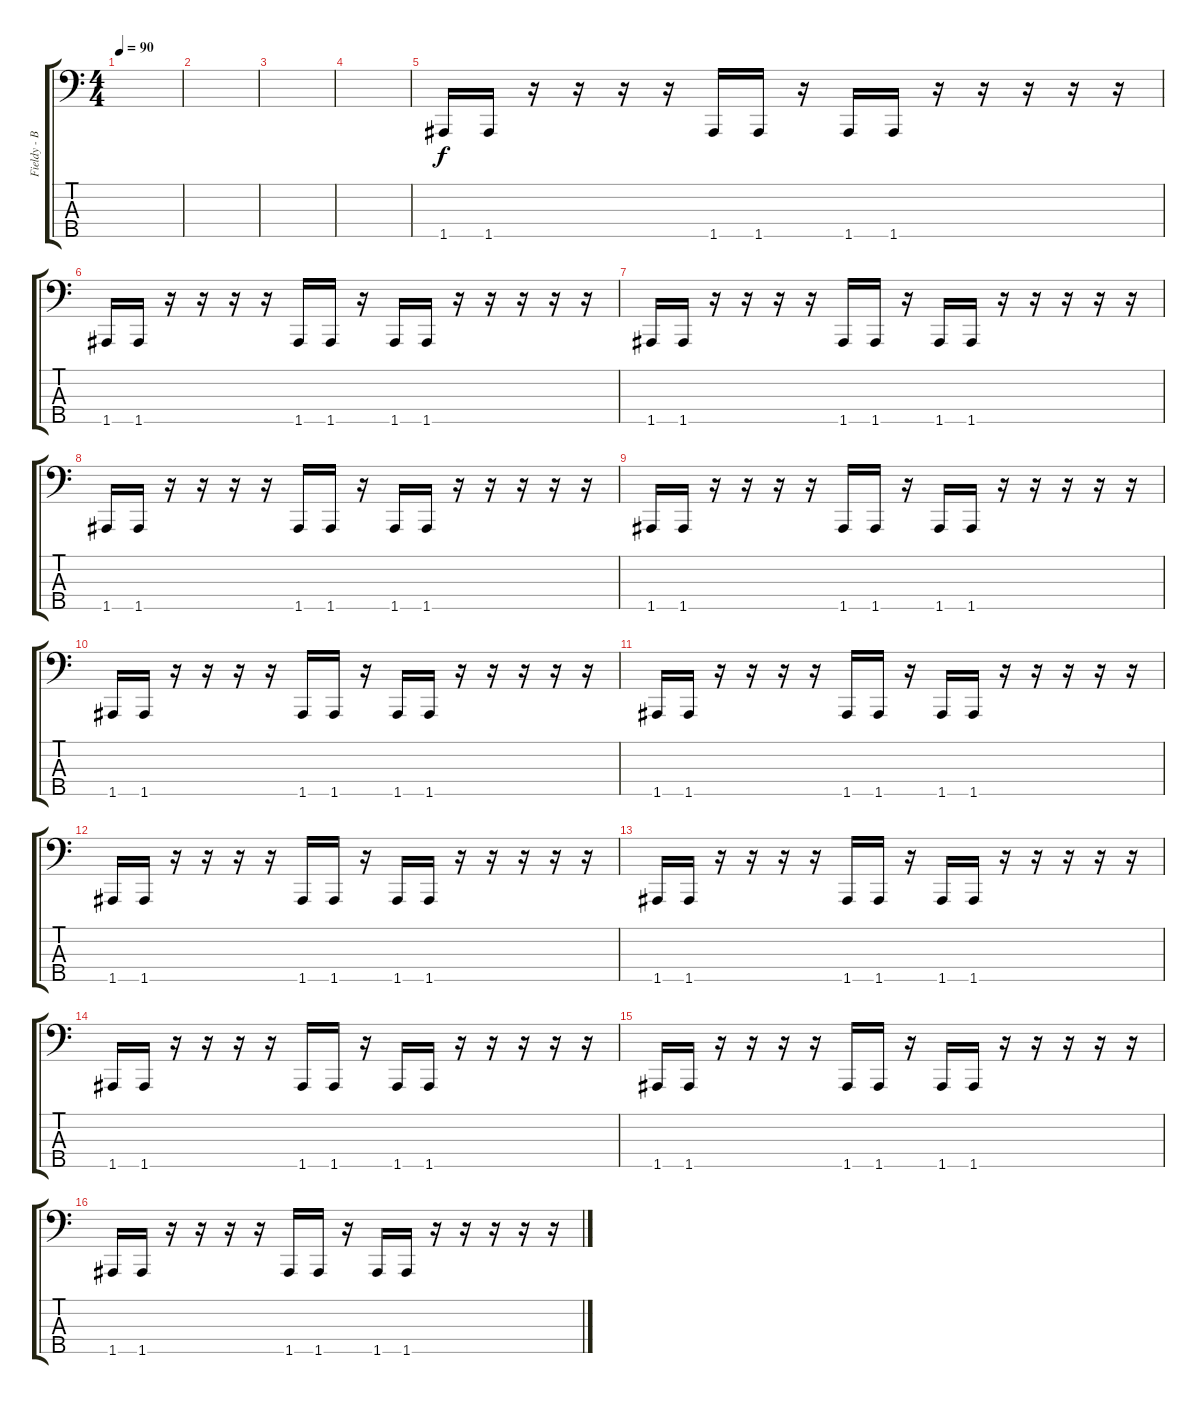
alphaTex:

\track ("Fieldy - Bass" "Fieldy - B") {instrument slapbass1}
\staff {score tabs}
\tuning (F2 C2 G1 D1 A0) {hide}
\ts (4 4)
\tempo 90
\clef f4
\ks c
|
|
|
|
1.5.16 1.5.16 r.16 r.16 r.16 r.16 1.5.16 1.5.16 r.16 1.5.16 1.5.16 r.16 r.16 r.16 r.16 r.16 |
1.5.16 1.5.16 r.16 r.16 r.16 r.16 1.5.16 1.5.16 r.16 1.5.16 1.5.16 r.16 r.16 r.16 r.16 r.16 |
1.5.16 1.5.16 r.16 r.16 r.16 r.16 1.5.16 1.5.16 r.16 1.5.16 1.5.16 r.16 r.16 r.16 r.16 r.16 |
1.5.16 1.5.16 r.16 r.16 r.16 r.16 1.5.16 1.5.16 r.16 1.5.16 1.5.16 r.16 r.16 r.16 r.16 r.16 |
1.5.16 1.5.16 r.16 r.16 r.16 r.16 1.5.16 1.5.16 r.16 1.5.16 1.5.16 r.16 r.16 r.16 r.16 r.16 |
1.5.16 1.5.16 r.16 r.16 r.16 r.16 1.5.16 1.5.16 r.16 1.5.16 1.5.16 r.16 r.16 r.16 r.16 r.16 |
1.5.16 1.5.16 r.16 r.16 r.16 r.16 1.5.16 1.5.16 r.16 1.5.16 1.5.16 r.16 r.16 r.16 r.16 r.16 |
1.5.16 1.5.16 r.16 r.16 r.16 r.16 1.5.16 1.5.16 r.16 1.5.16 1.5.16 r.16 r.16 r.16 r.16 r.16 |
1.5.16 1.5.16 r.16 r.16 r.16 r.16 1.5.16 1.5.16 r.16 1.5.16 1.5.16 r.16 r.16 r.16 r.16 r.16 |
1.5.16 1.5.16 r.16 r.16 r.16 r.16 1.5.16 1.5.16 r.16 1.5.16 1.5.16 r.16 r.16 r.16 r.16 r.16 |
1.5.16 1.5.16 r.16 r.16 r.16 r.16 1.5.16 1.5.16 r.16 1.5.16 1.5.16 r.16 r.16 r.16 r.16 r.16 |
1.5.16 1.5.16 r.16 r.16 r.16 r.16 1.5.16 1.5.16 r.16 1.5.16 1.5.16 r.16 r.16 r.16 r.16 r.16
